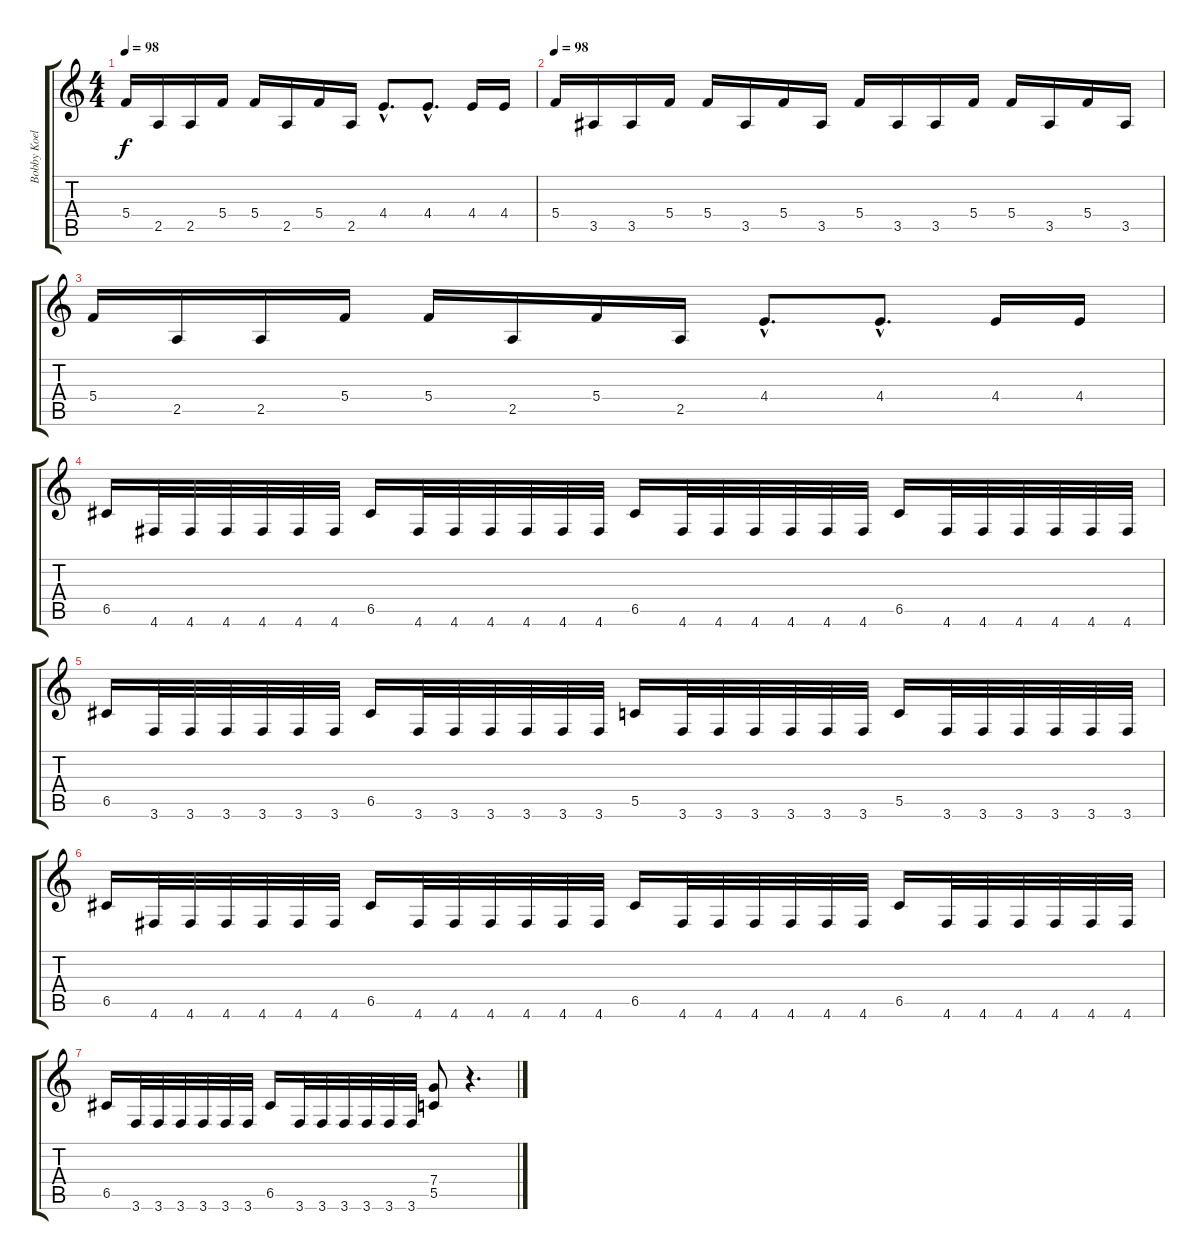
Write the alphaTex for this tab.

\track ("Bobby Koelble" "Bobby Koel") {instrument distortionguitar}
\staff {score tabs}
\tuning (D4 A3 F3 C3 G2 D2) {hide}
\ts (4 4)
\tempo 98
\clef g2
\ks c
5.4.16{dy f} 2.5.16 2.5.16 5.4.16 5.4.16 2.5.16 5.4.16 2.5.16 4.4{hac}.8{d} 4.4{hac}.8{d} 4.4.16 4.4.16 |
\tempo 98
5.4.16 3.5.16 3.5.16 5.4.16 5.4.16 3.5.16 5.4.16 3.5.16 5.4.16 3.5.16 3.5.16 5.4.16 5.4.16 3.5.16 5.4.16 3.5.16 |
5.4.16 2.5.16 2.5.16 5.4.16 5.4.16 2.5.16 5.4.16 2.5.16 4.4{hac}.8{d} 4.4{hac}.8{d} 4.4.16 4.4.16 |
6.5.16 4.6.32 4.6.32 4.6.32 4.6.32 4.6.32 4.6.32 6.5.16 4.6.32 4.6.32 4.6.32 4.6.32 4.6.32 4.6.32 6.5.16 4.6.32 4.6.32 4.6.32 4.6.32 4.6.32 4.6.32 6.5.16 4.6.32 4.6.32 4.6.32 4.6.32 4.6.32 4.6.32 |
6.5.16 3.6.32 3.6.32 3.6.32 3.6.32 3.6.32 3.6.32 6.5.16 3.6.32 3.6.32 3.6.32 3.6.32 3.6.32 3.6.32 5.5.16 3.6.32 3.6.32 3.6.32 3.6.32 3.6.32 3.6.32 5.5.16 3.6.32 3.6.32 3.6.32 3.6.32 3.6.32 3.6.32 |
6.5.16 4.6.32 4.6.32 4.6.32 4.6.32 4.6.32 4.6.32 6.5.16 4.6.32 4.6.32 4.6.32 4.6.32 4.6.32 4.6.32 6.5.16 4.6.32 4.6.32 4.6.32 4.6.32 4.6.32 4.6.32 6.5.16 4.6.32 4.6.32 4.6.32 4.6.32 4.6.32 4.6.32 |
6.5.16 3.6.32 3.6.32 3.6.32 3.6.32 3.6.32 3.6.32 6.5.16 3.6.32 3.6.32 3.6.32 3.6.32 3.6.32 3.6.32 (7.4 5.5).8 r.4{d}
